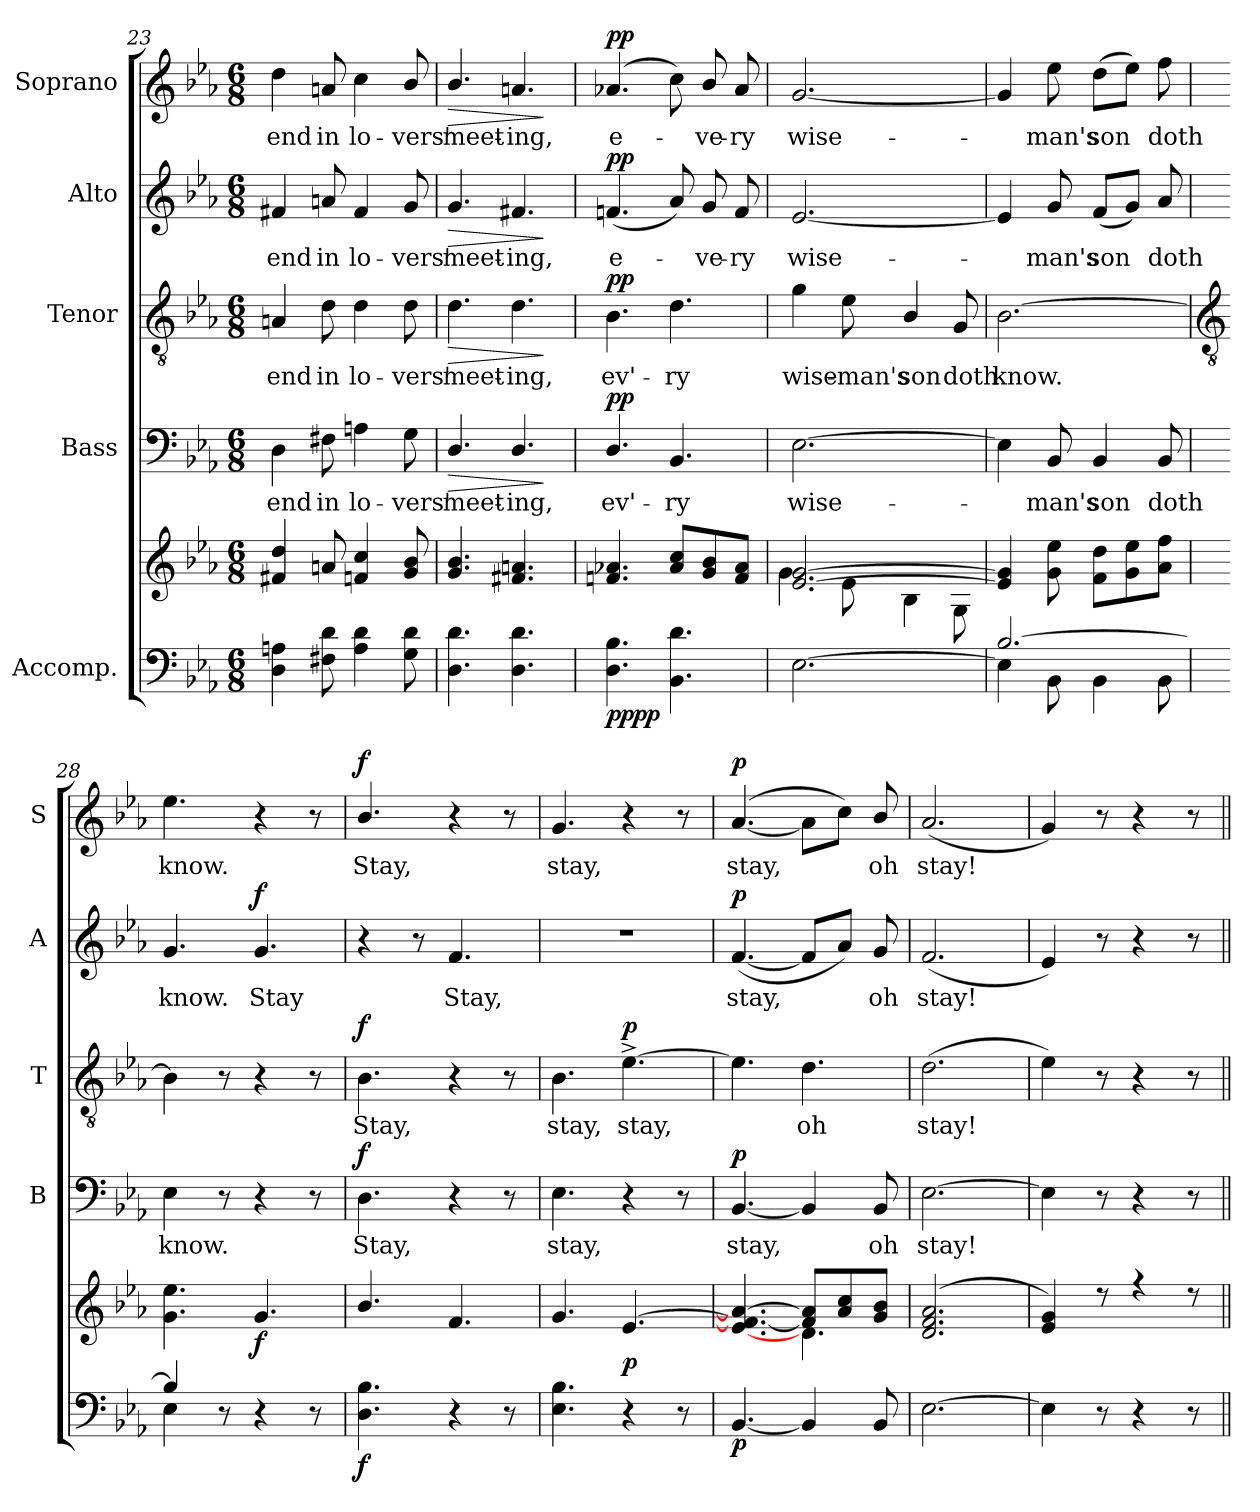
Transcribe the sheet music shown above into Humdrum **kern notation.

**kern	**kern	**dynam	**kern	**text	**dynam	**kern	**text	**dynam	**kern	**text	**dynam	**kern	**text	**dynam
*part5	*part5	*part5	*part4	*part4	*part4	*part3	*part3	*part3	*part2	*part2	*part2	*part1	*part1	*part1
*staff6	*staff5	*staff5/6	*staff4	*staff4	*staff4	*staff3	*staff3	*staff3	*staff2	*staff2	*staff2	*staff1	*staff1	*staff1
*I"Accomp.	*	*	*I"Bass	*	*	*I"Tenor	*	*	*I"Alto	*	*	*I"Soprano	*	*
*	*	*	*I'B	*	*	*I'T	*	*	*I'A	*	*	*I'S	*	*
!!LO:LB:g=z
*clefF4	*clefG2	*	*clefF4	*	*	*clefGv2	*	*	*clefG2	*	*	*clefG2	*	*
*k[b-e-a-]	*k[b-e-a-]	*	*k[b-e-a-]	*	*	*k[b-e-a-]	*	*	*k[b-e-a-]	*	*	*k[b-e-a-]	*	*
*E-:	*E-:	*	*E-:	*	*	*E-:	*	*	*E-:	*	*	*E-:	*	*
*M6/8	*M6/8	*	*M6/8	*	*	*M6/8	*	*	*M6/8	*	*	*M6/8	*	*
=23	=23	=23	=23	=23	=23	=23	=23	=23	=23	=23	=23	=23	=23	=23
*	*^	*	*	*	*	*	*	*	*	*	*	*	*	*
!	!	!LO:N:vis=1	!	!	!LO:LY:b	!	!	!LO:LY:b	!	!	!LO:LY:b	!	!	!LO:LY:b	!
4D 4An	4f#X 4dd	2.ryy	.	4D	end	.	4An	end	.	4f#X	end	.	4dd	end	.
!	!	!	!	!	!LO:LY:b	!	!	!LO:LY:b	!	!	!LO:LY:b	!	!	!LO:LY:b	!
8F#X 8d	8an	.	.	8F#X	in	.	8d	in	.	8an	in	.	8an	in	.
!	!	!	!	!	!LO:LY:b	!	!	!LO:LY:b	!	!	!LO:LY:b	!	!	!LO:LY:b	!
4A 4d	4fn 4cc	.	.	4An	lo-	.	4d	lo-	.	4f#	lo-	.	4cc	lo-	.
!	!	!	!	!	!LO:LY:b	!	!	!LO:LY:b	!	!	!LO:LY:b	!	!	!LO:LY:b	!
8G 8d	8g/ 8b-/	.	.	8G	-vers'	.	8d	-vers'	.	8g/	-vers'	.	8b-/	-vers'	.
=24	=24	=24	=24	=24	=24	=24	=24	=24	=24	=24	=24	=24	=24	=24	=24
!	!	!	!LO:HP:b	!	!LO:LY:b	!LO:HP:b	!	!LO:LY:b	!LO:HP:b	!	!LO:LY:b	!LO:HP:b	!	!LO:LY:b	!LO:HP:b
4.D\ 4.d\	4.g/ 4.b-/	2.ryy	>	4.D/	meet-	>	4.d	meet-	>	4.g/	meet-	>	4.b-/	meet-	>
!	!	!	!	!	!LO:LY:b	!	!	!LO:LY:b	!	!	!LO:LY:b	!	!	!LO:LY:b	!
4.D\ 4.d\	4.f#X 4.an	.	.	4.D/	-ing,	.	4.d	-ing,	.	4.f#X	-ing,	.	4.an	-ing,	.
*	*v	*v	*	*	*	*	*	*	*	*	*	*	*	*	*
.	.	]	.	.	]	.	.	]	.	.	]	.	.	]
=25	=25	=25	=25	=25	=25	=25	=25	=25	=25	=25	=25	=25	=25	=25
*	*^	*	*	*	*	*	*	*	*	*	*	*	*	*
!	!	!	!LO:DY:b=2	!	!LO:LY:b	!	!	!LO:LY:b	!	!	!LO:LY:b	!	!	!LO:LY:b	!
!	!	!	!LO:DY:n=1:b	!	!	!LO:DY:b	!	!	!LO:DY:b	!	!	!LO:DY:b	!	!	!LO:DY:b
4.D\ 4.B-\	4.fn 4.a-X	2.ryy	pp pp	4.D/	ev'-	pp	4.B-	ev'-	pp	(<4.fn	e-	pp	(<4.a-X	e-	pp
!	!	!	!	!	!LO:LY:b	!	!	!LO:LY:b	!	!	!	!	!	!	!
4.BB- 4.d	8a- 8ccL	.	.	4.BB-	-ry	.	4.d	-ry	.	8a-)	.	.	8cc)	.	.
!	!	!	!	!	!	!	!	!	!	!	!LO:LY:b	!	!	!LO:LY:b	!
.	8g/ 8b-/	.	.	.	.	.	.	.	.	8g/	ve-	.	8b-/	ve-	.
!	!	!	!	!	!	!	!	!	!	!	!LO:LY:b	!	!	!LO:LY:b	!
.	8f 8a-J	.	.	.	.	.	.	.	.	8f	-ry	.	8a-	-ry	.
=26	=26	=26	=26	=26	=26	=26	=26	=26	=26	=26	=26	=26	=26	=26	=26
!	!	!	!	!	!LO:LY:b	!	!	!LO:LY:b	!	!	!LO:LY:b	!	!	!LO:LY:b	!
[2.E-	[2.e- [2.g	4g\	.	[2.E-	wise-	.	4g	wise-	.	[2.e-	wise-	.	[2.g	wise-	.
!	!	!	!	!	!	!	!	!LO:LY:b	!	!	!	!	!	!	!
.	.	8e-\	.	.	.	.	8e-	-man's	.	.	.	.	.	.	.
!	!	!	!	!	!	!	!	!LO:LY:b	!	!	!	!	!	!	!
.	.	4B-\	.	.	.	.	4B-/	son	.	.	.	.	.	.	.
!	!	!	!	!	!	!	!	!LO:LY:b	!	!	!	!	!	!	!
.	.	8G\	.	.	.	.	8G	doth	.	.	.	.	.	.	.
=27	=27	=27	=27	=27	=27	=27	=27	=27	=27	=27	=27	=27	=27	=27	=27
*^	*	*	*	*	*	*	*	*	*	*	*	*	*	*	*
!	!	!	!	!	!	!	!	!	!LO:LY:b	!	!	!	!	!	!	!
*	*	*v	*v	*	*	*	*	*	*	*	*	*	*	*	*	*
[2.B-/	4E-\]	4e-] 4g]	.	4E-]	.	.	[2.B-	know.	.	4e-]	.	.	4g]	.	.
!	!	!	!	!	!LO:LY:b	!	!	!	!	!	!LO:LY:b	!	!	!LO:LY:b	!
.	8BB-\	8g 8ee-	.	8BB-	man's	.	.	.	.	8g	man's	.	8ee-	man's	.
!	!	!	!	!	!LO:LY:b	!	!	!	!	!	!LO:LY:b	!	!	!LO:LY:b	!
.	4BB-\	8f 8ddL	.	4BB-	son	.	.	.	.	(<8fL	son	.	(>8ddL	son	.
.	.	8g 8ee-	.	.	.	.	.	.	.	8gJ)	.	.	8ee-J)	.	.
!	!	!	!	!	!LO:LY:b	!	!	!	!	!	!LO:LY:b	!	!	!LO:LY:b	!
.	8BB-\	8a- 8ffJ	.	8BB-	doth	.	.	.	.	8a-	doth	.	8ff	doth	.
!!LO:LB:g=z
=28	=28	=28	=28	=28	=28	=28	=28	=28	=28	=28	=28	=28	=28	=28	=28
*	*	*	*	*	*	*	*clefGv2	*	*	*	*	*	*	*	*
*	*	*^	*	*	*	*	*	*	*	*	*	*	*	*	*
!	!	!	!	!	!	!LO:LY:b	!	!	!	!	!	!LO:LY:b	!	!	!LO:LY:b	!
4B-/]	4E-\	4.g 4.ee-	4ryy	.	4E-	know.	.	4B-]	.	.	4.g	know.	.	4.ee-	know.	.
2ryy	8r	.	2ryy	.	8r	.	.	8r	.	.	.	.	.	.	.	.
!	!	!	!	!LO:DY:b	!	!	!	!	!	!	!	!LO:LY:b	!LO:DY:b	!	!	!
.	4r	4.g	.	f	4r	.	.	4r	.	.	4.g	Stay	f	4r	.	.
.	8r	.	.	.	8r	.	.	8r	.	.	.	.	.	8r	.	.
=29	=29	=29	=29	=29	=29	=29	=29	=29	=29	=29	=29	=29	=29	=29	=29	=29
!	!	!	!	!LO:DY:b=2	!	!LO:LY:b	!LO:DY:b	!	!LO:LY:b	!LO:DY:b	!	!	!	!	!LO:LY:b	!LO:DY:b
*v	*v	*	*	*	*	*	*	*	*	*	*	*	*	*	*	*
4.D 4.B-	4.b-/	2.ryy	f	4.D	Stay,	f	4.B-	Stay,	f	4r	.	.	4.b-/	Stay,	f
.	.	.	.	.	.	.	.	.	.	8r	.	.	.	.	.
!	!	!	!	!	!	!	!	!	!	!	!LO:LY:b	!	!	!	!
4r	4.f	.	.	4r	.	.	4r	.	.	4.f	Stay,	.	4r	.	.
8r	.	.	.	8r	.	.	8r	.	.	.	.	.	8r	.	.
=30	=30	=30	=30	=30	=30	=30	=30	=30	=30	=30	=30	=30	=30	=30	=30
!	!	!	!	!	!LO:LY:b	!	!	!LO:LY:b	!	!LO:N:vis=1	!	!	!	!LO:LY:b	!
4.E- 4.B-	4.g	2.ryy	.	4.E-	stay,	.	4.B-	stay,	.	2.r	.	.	4.g	stay,	.
!	!	!	!LO:DY:b	!	!	!	!	!LO:LY:b	!LO:DY:b	!	!	!	!	!	!
4r	[4.e-	.	p	4r	.	.	[4.e-^	stay,	p	.	.	.	4r	.	.
8r	.	.	.	8r	.	.	.	.	.	.	.	.	8r	.	.
=31	=31	=31	=31	=31	=31	=31	=31	=31	=31	=31	=31	=31	=31	=31	=31
!	!	!	!LO:DY:b=2	!	!LO:LY:b	!LO:DY:b	!	!	!	!	!LO:LY:b	!LO:DY:b	!	!LO:LY:b	!LO:DY:b
[4.BB-	4.e-_ 4.f_ 4.a-_	4.ryy	p	[4.BB-	stay,	p	4.e-]	.	.	(<[4.f	stay,	p	(>[4.a-	stay,	p
!	!	!	!	!	!	!	!	!LO:LY:b	!	!	!	!	!	!	!
4BB-]	8f] 8a-]L	4.d\	.	4BB-]	.	.	4.d	oh	.	8fL]	.	.	8a-L]	.	.
.	8a- 8cc	.	.	.	.	.	.	.	.	8a-J)	.	.	8ccJ)	.	.
!	!	!	!	!	!LO:LY:b	!	!	!	!	!	!LO:LY:b	!	!	!LO:LY:b	!
8BB-	8g/ 8b-/J	.	.	8BB-	oh	.	.	.	.	8g/	oh	.	8b-/	oh	.
=32	=32	=32	=32	=32	=32	=32	=32	=32	=32	=32	=32	=32	=32	=32	=32
!	!	!LO:N:vis=1	!	!	!LO:LY:b	!	!	!LO:LY:b	!	!	!LO:LY:b	!	!	!LO:LY:b	!
[2.E-	(<2.d 2.f 2.a-	2.ryy	.	[2.E-	stay!	.	(>2.d	stay!	.	(<2.f	stay!	.	(<2.a-	stay!	.
=33	=33	=33	=33	=33	=33	=33	=33	=33	=33	=33	=33	=33	=33	=33	=33
!	!	!LO:N:vis=1	!	!	!	!	!	!	!	!	!	!	!	!	!
4E-]	4e- 4g)	2.ryy	.	4E-]	.	.	4e-)	.	.	4e-)	.	.	4g)	.	.
8r	8r	.	.	8r	.	.	8r	.	.	8r	.	.	8r	.	.
4r	4r	.	.	4r	.	.	4r	.	.	4r	.	.	4r	.	.
8r	8r	.	.	8r	.	.	8r	.	.	8r	.	.	8r	.	.
*	*v	*v	*	*	*	*	*	*	*	*	*	*	*	*	*
=||	=||	=||	=||	=||	=||	=||	=||	=||	=||	=||	=||	=||	=||	=||
*-	*-	*-	*-	*-	*-	*-	*-	*-	*-	*-	*-	*-	*-	*-
